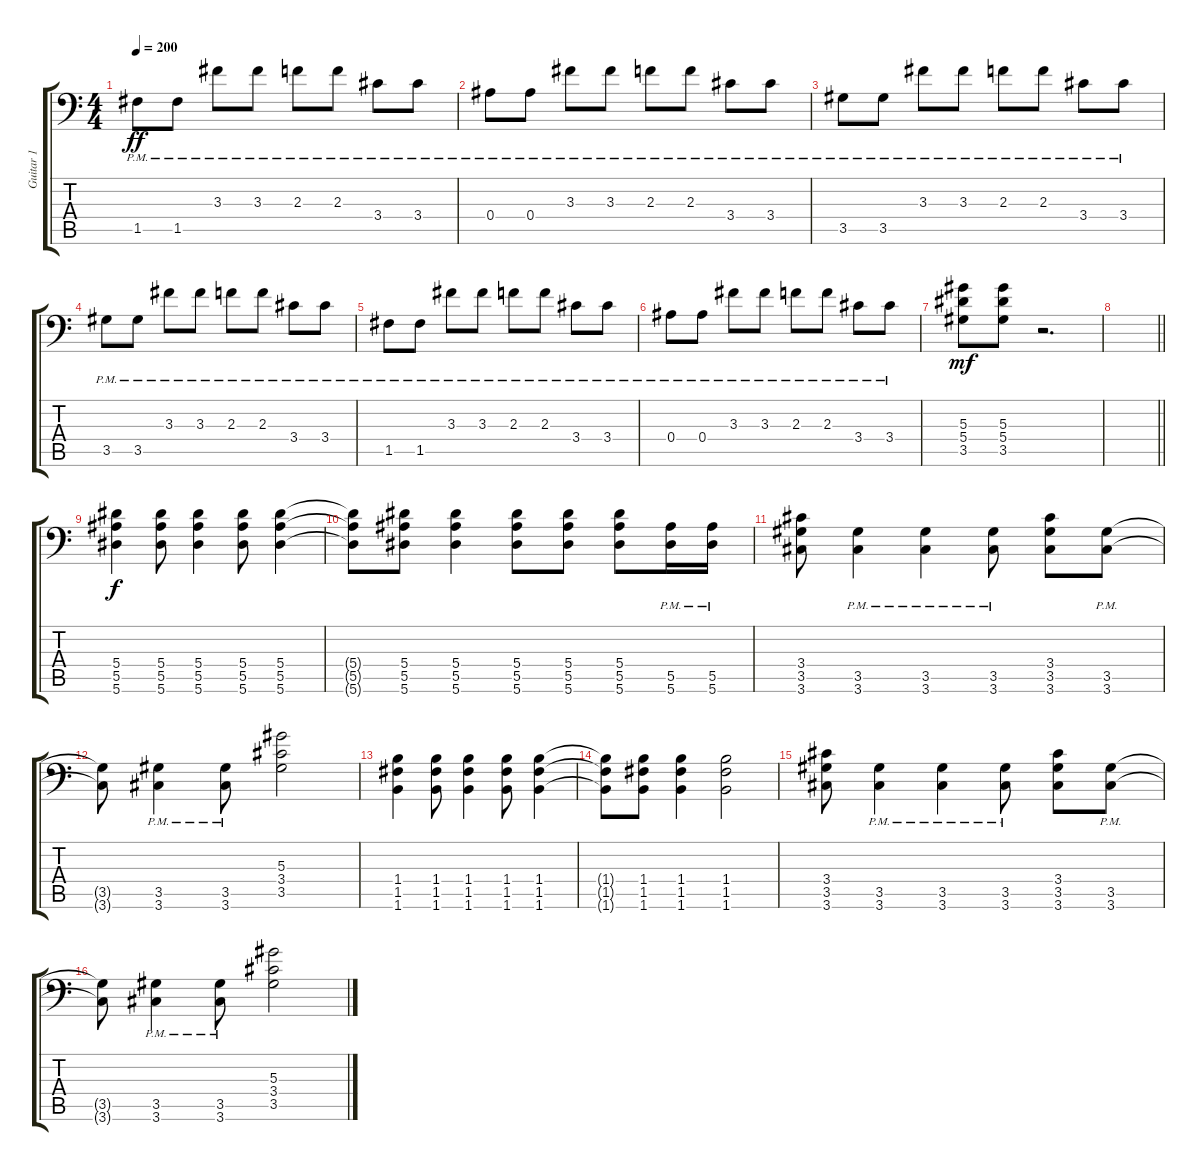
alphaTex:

\track ("Guitar 1" "Guitar 1") {instrument distortionguitar}
\staff {score tabs}
\tuning (C4 G3 Eb3 Bb2 F2 Bb1) {hide}
\ts (4 4)
\tempo 200
\clef f4
\ks c
1.5{pm}.8{dy ff} 1.5{pm}.8 3.3{pm}.8 3.3{pm}.8 2.3{pm}.8 2.3{pm}.8 3.4{pm}.8 3.4{pm}.8 |
0.4{pm}.8 0.4{pm}.8 3.3{pm}.8 3.3{pm}.8 2.3{pm}.8 2.3{pm}.8 3.4{pm}.8 3.4{pm}.8 |
3.5{pm}.8 3.5{pm}.8 3.3{pm}.8 3.3{pm}.8 2.3{pm}.8 2.3{pm}.8 3.4{pm}.8 3.4{pm}.8 |
3.5{pm}.8 3.5{pm}.8 3.3{pm}.8 3.3{pm}.8 2.3{pm}.8 2.3{pm}.8 3.4{pm}.8 3.4{pm}.8 |
1.5{pm}.8 1.5{pm}.8 3.3{pm}.8 3.3{pm}.8 2.3{pm}.8 2.3{pm}.8 3.4{pm}.8 3.4{pm}.8 |
0.4{pm}.8 0.4{pm}.8 3.3{pm}.8 3.3{pm}.8 2.3{pm}.8 2.3{pm}.8 3.4{pm}.8 3.4{pm}.8 |
(5.3 5.4 3.5).8{dy mf} (5.3 5.4 3.5).8 r.2{d} |
\barLineRight lightlight
|
\section ("" "")
(5.4 5.5 5.6).4{dy f} (5.4 5.5 5.6).8 (5.4 5.5 5.6).4 (5.4 5.5 5.6).8 (5.4 5.5 5.6).4 |
(5.4{t} 5.5{t} 5.6{t}).8 (5.4 5.5 5.6).8 (5.4 5.5 5.6).4 (5.4 5.5 5.6).8 (5.4 5.5 5.6).8 (5.4 5.5 5.6).8 (5.5{pm} 5.6{pm}).16 (5.5{pm} 5.6{pm}).16 |
(3.4 3.5 3.6).8 (3.5{pm} 3.6{pm}).4 (3.5{pm} 3.6{pm}).4 (3.5{pm} 3.6{pm}).8 (3.4 3.5 3.6).8 (3.5{pm} 3.6{pm}).8 |
(3.5{t} 3.6{t}).8 (3.5{pm} 3.6{pm}).4 (3.5{pm} 3.6{pm}).8 (5.3 3.4 3.5).2 |
(1.4 1.5 1.6).4 (1.4 1.5 1.6).8 (1.4 1.5 1.6).4 (1.4 1.5 1.6).8 (1.4 1.5 1.6).4 |
(1.4{t} 1.5{t} 1.6{t}).8 (1.4 1.5 1.6).8 (1.4 1.5 1.6).4 (1.4 1.5 1.6).2 |
(3.4 3.5 3.6).8 (3.5{pm} 3.6{pm}).4 (3.5{pm} 3.6{pm}).4 (3.5{pm} 3.6{pm}).8 (3.4 3.5 3.6).8 (3.5{pm} 3.6{pm}).8 |
(3.5{t} 3.6{t}).8 (3.5{pm} 3.6{pm}).4 (3.5{pm} 3.6{pm}).8 (5.3 3.4 3.5).2
